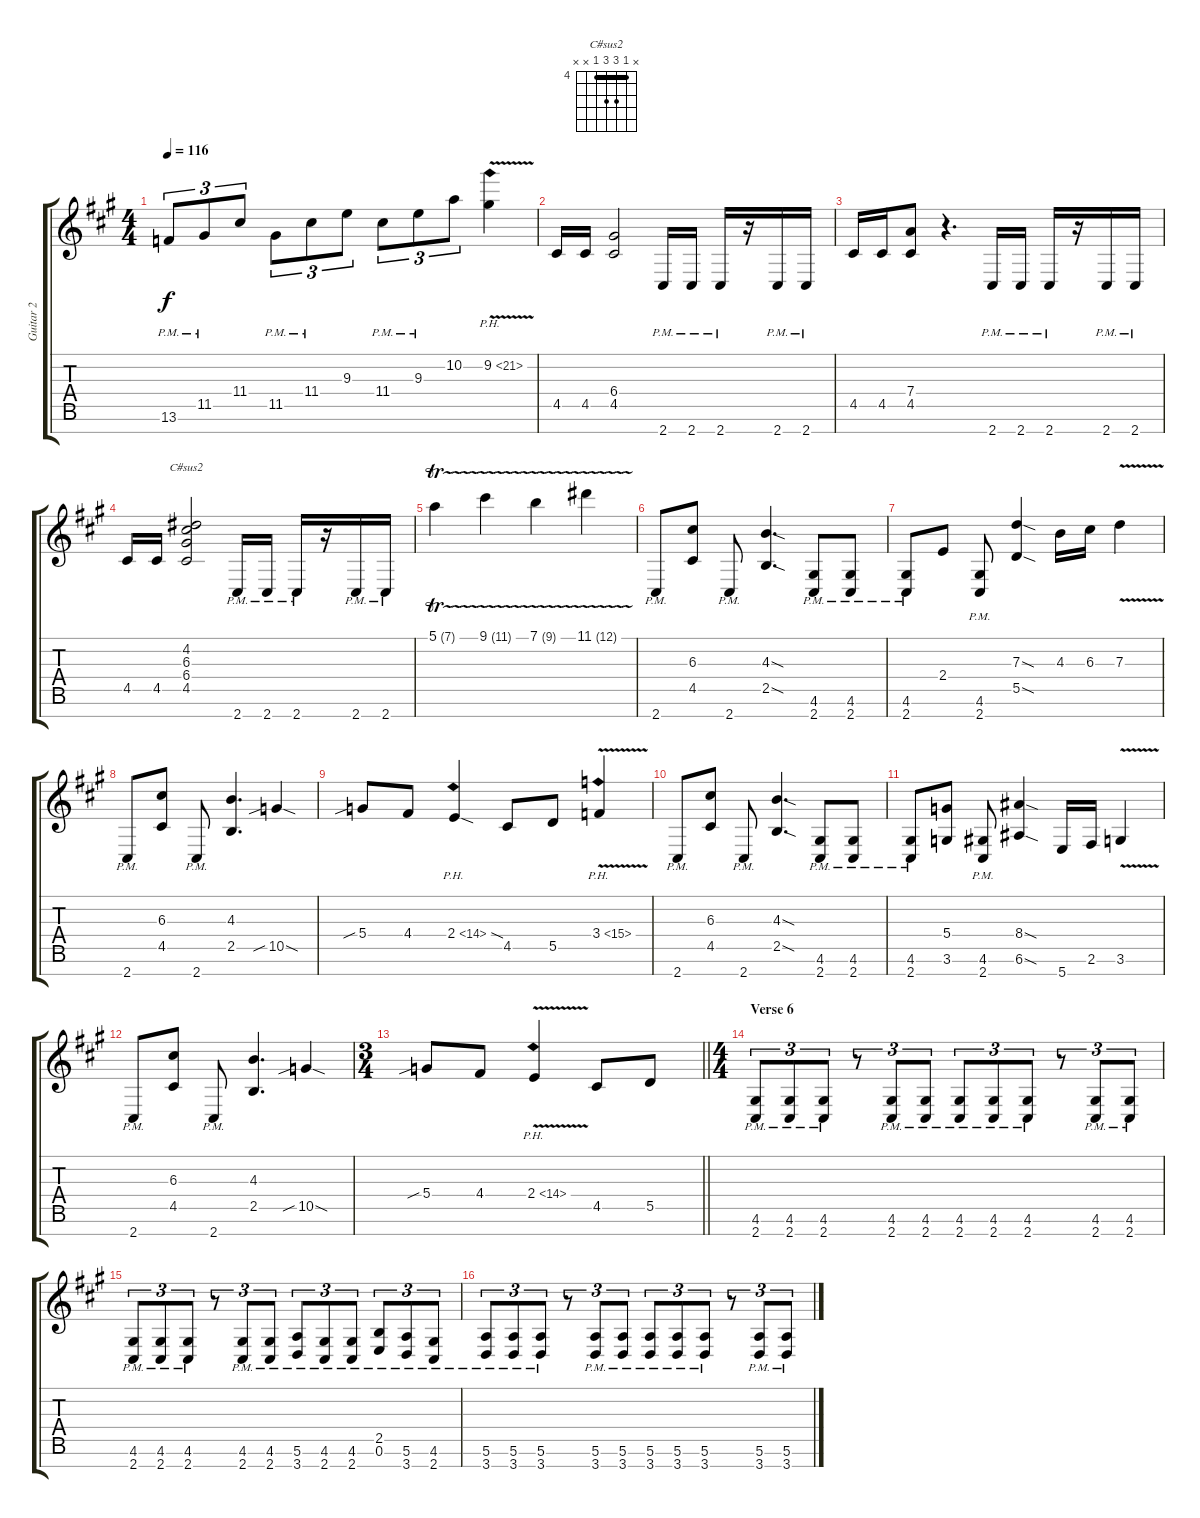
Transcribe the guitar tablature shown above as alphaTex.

\track ("Guitar 2" "Guitar 2") {instrument distortionguitar}
\staff {score tabs}
\tuning (E4 B3 G3 D3 A2 E2 B1) {hide}
\chord ("C#sus2" x 4 6 6 4 x x) {firstfret 4 barre 4}
\ts (4 4)
\tempo 116
\clef g2
\ks a
13.6{pm}.8{tu (3 2) dy f} 11.5{pm}.8{tu (3 2)} 11.4.8{tu (3 2)} 11.5{pm}.8{tu (3 2)} 11.4{pm}.8{tu (3 2)} 9.3.8{tu (3 2)} 11.4{pm}.8{tu (3 2)} 9.3{pm}.8{tu (3 2)} 10.2.8{tu (3 2)} 9.2{ph 12 v}.4 |
4.5.16 4.5.16 (6.4 4.5).2 2.7{pm}.16 2.7{pm}.16 2.7{pm}.16 r.16 2.7{pm}.16 2.7{pm}.16 |
4.5.16 4.5.16 (7.4 4.5).8 r.4{d} 2.7{pm}.16 2.7{pm}.16 2.7{pm}.16 r.16 2.7{pm}.16 2.7{pm}.16 |
4.5.16 4.5.16 (4.2 6.3 6.4 4.5).2{ch "C#sus2"} 2.7{pm}.16 2.7{pm}.16 2.7{pm}.16 r.16 2.7{pm}.16 2.7{pm}.16 |
5.1{tr (7 32)}.4 9.1{tr (11 32)}.4 7.1{tr (9 32)}.4 11.1{tr (12 32)}.4 |
2.7{pm}.8 (6.3 4.5).8 2.7{pm}.8 (4.3{sod} 2.5{sod}).4{d} (4.6{pm} 2.7{pm}).8 (4.6{pm} 2.7{pm}).8 |
(4.6{pm} 2.7{pm}).8 2.4.8 (4.6{pm} 2.7{pm}).8 (7.3{sod} 5.5{sod}).4 4.3.16 6.3.16 7.3{v}.4 |
2.7{pm}.8 (6.3 4.5).8 2.7{pm}.8 (4.3 2.5).4{d} 10.5{sib sod}.4 |
5.4{sib}.8 4.4.8 2.4{ph 12 sod}.4 4.5.8 5.5.8 3.4{ph 12 v}.4 |
2.7{pm}.8 (6.3 4.5).8 2.7{pm}.8 (4.3{sod} 2.5{sod}).4{d} (4.6{pm} 2.7{pm}).8 (4.6{pm} 2.7{pm}).8 |
(4.6{pm} 2.7{pm}).8 (5.4 3.6).8 (4.6{pm} 2.7{pm}).8 (8.4{sod} 6.6{sod}).4 5.7.16 2.6.16 3.6{v}.4 |
2.7{pm}.8 (6.3 4.5).8 2.7{pm}.8 (4.3 2.5).4{d} 10.5{sib sod}.4 |
\ts (3 4)
\barLineRight lightlight
5.4{sib}.8 4.4.8 2.4{ph 12 v}.4 4.5.8 5.5.8 |
\ts (4 4)
\section ("" "Verse 6")
(4.6{pm} 2.7{pm}).8{tu (3 2)} (4.6{pm} 2.7{pm}).8{tu (3 2)} (4.6{pm} 2.7{pm}).8{tu (3 2)} r.8{tu (3 2)} (4.6{pm} 2.7{pm}).8{tu (3 2)} (4.6{pm} 2.7{pm}).8{tu (3 2)} (4.6{pm} 2.7{pm}).8{tu (3 2)} (4.6{pm} 2.7{pm}).8{tu (3 2)} (4.6{pm} 2.7{pm}).8{tu (3 2)} r.8{tu (3 2)} (4.6{pm} 2.7{pm}).8{tu (3 2)} (4.6{pm} 2.7{pm}).8{tu (3 2)} |
(4.6{pm} 2.7{pm}).8{tu (3 2)} (4.6{pm} 2.7{pm}).8{tu (3 2)} (4.6{pm} 2.7{pm}).8{tu (3 2)} r.8{tu (3 2)} (4.6{pm} 2.7{pm}).8{tu (3 2)} (4.6{pm} 2.7{pm}).8{tu (3 2)} (5.6{pm} 3.7{pm}).8{tu (3 2)} (4.6{pm} 2.7{pm}).8{tu (3 2)} (4.6{pm} 2.7{pm}).8{tu (3 2)} (2.5{pm} 0.6{pm}).8{tu (3 2)} (5.6{pm} 3.7{pm}).8{tu (3 2)} (4.6{pm} 2.7{pm}).8{tu (3 2)} |
(5.6{pm} 3.7{pm}).8{tu (3 2)} (5.6{pm} 3.7{pm}).8{tu (3 2)} (5.6{pm} 3.7{pm}).8{tu (3 2)} r.8{tu (3 2)} (5.6{pm} 3.7{pm}).8{tu (3 2)} (5.6{pm} 3.7{pm}).8{tu (3 2)} (5.6{pm} 3.7{pm}).8{tu (3 2)} (5.6{pm} 3.7{pm}).8{tu (3 2)} (5.6{pm} 3.7{pm}).8{tu (3 2)} r.8{tu (3 2)} (5.6{pm} 3.7{pm}).8{tu (3 2)} (5.6{pm} 3.7{pm}).8{tu (3 2)}
